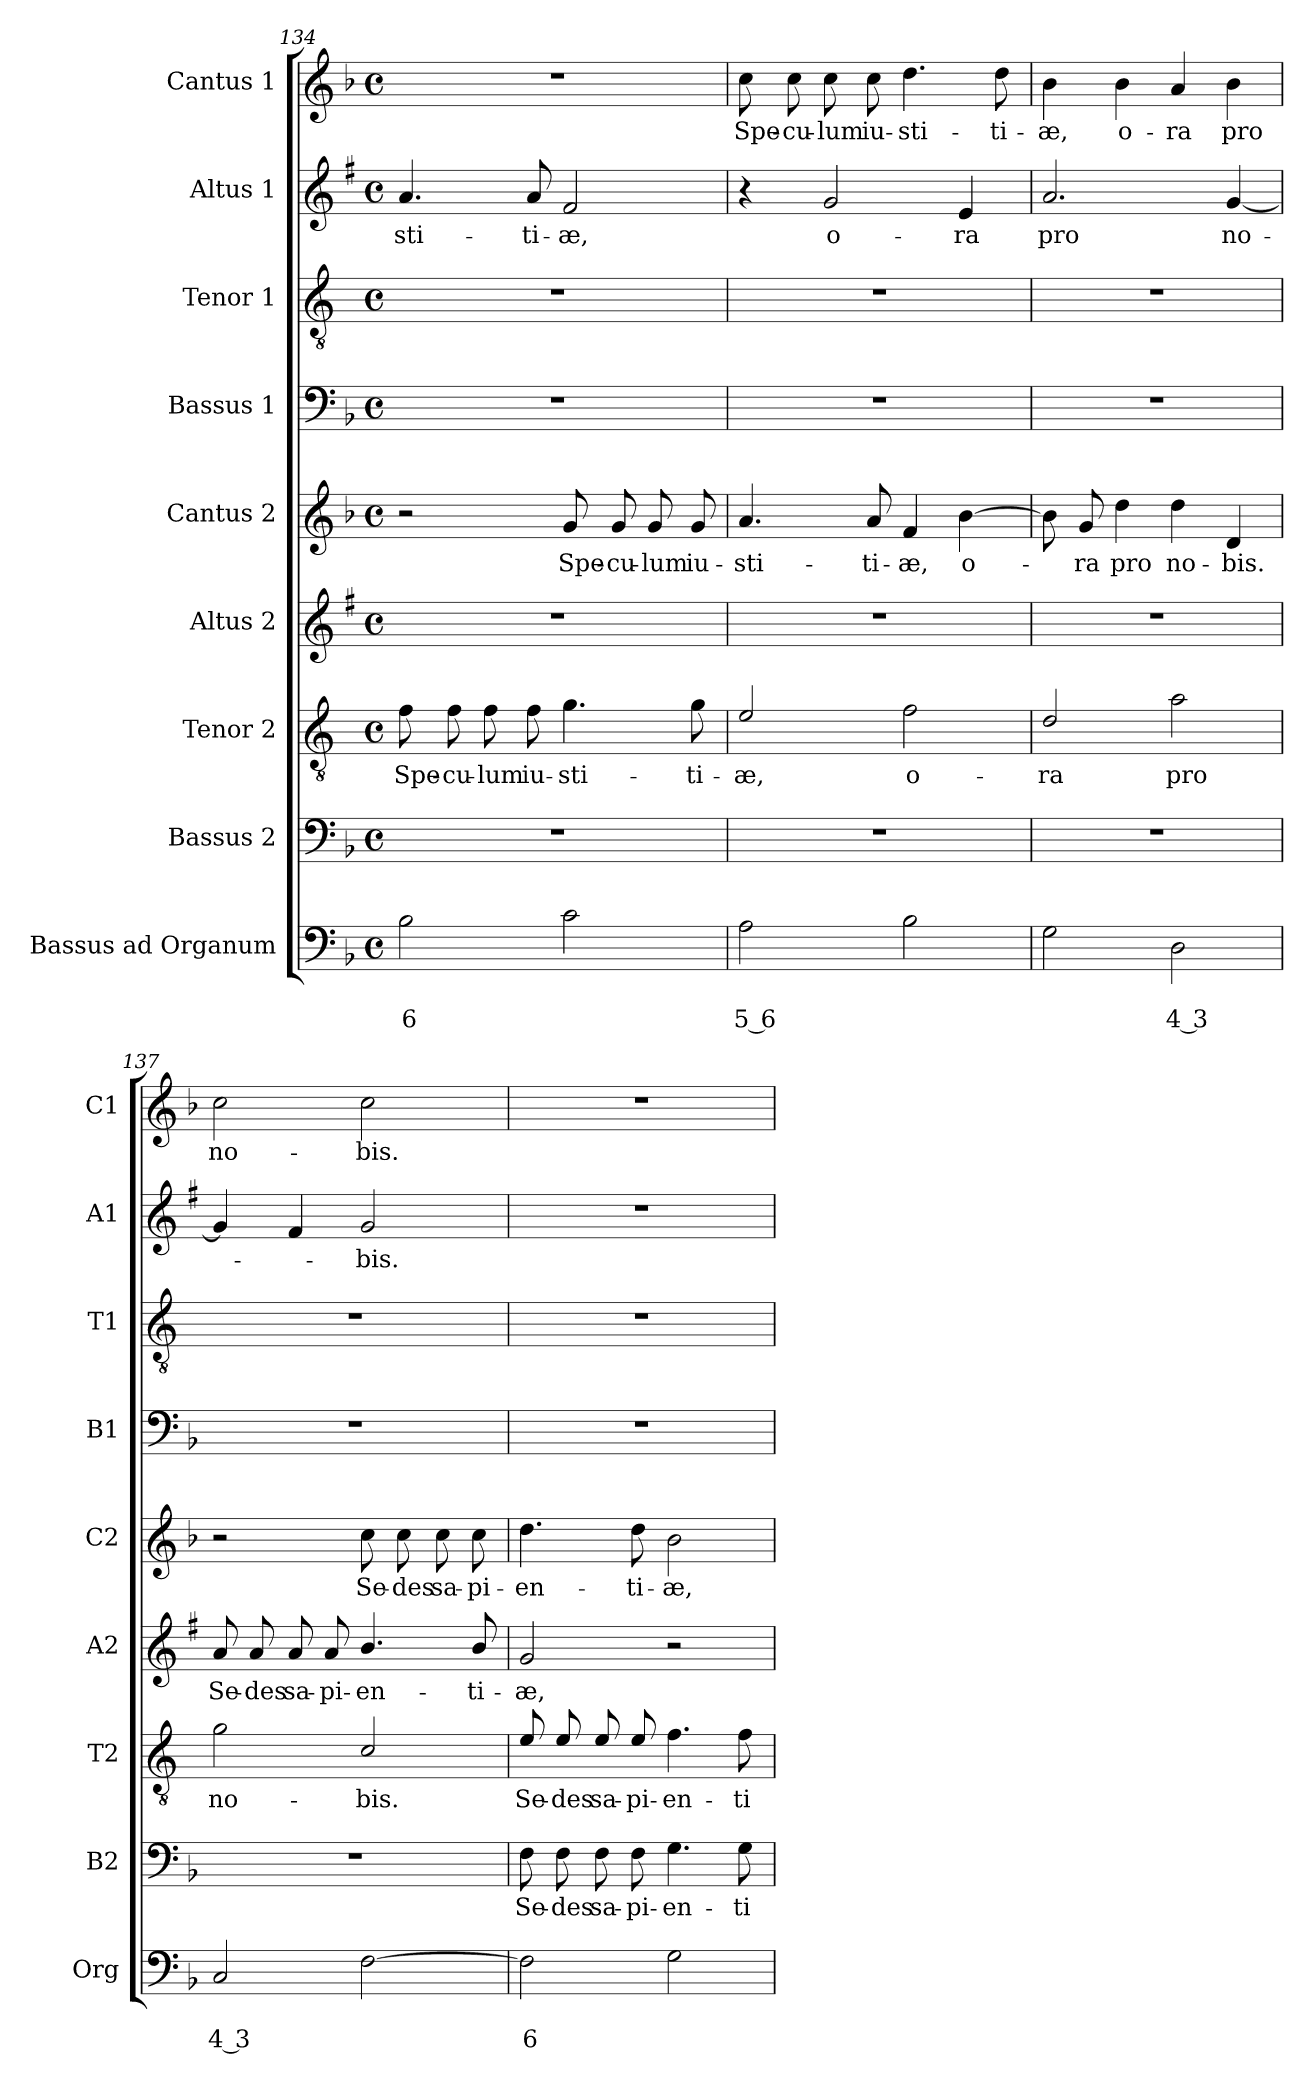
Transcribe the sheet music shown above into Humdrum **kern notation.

**kern	**text	**text	**kern	**text	**kern	**text	**kern	**text	**kern	**text	**kern	**kern	**kern	**text	**kern	**text
*part9	*part9	*part9	*part8	*part8	*part7	*part7	*part6	*part6	*part5	*part5	*part4	*part3	*part2	*part2	*part1	*part1
*staff9	*staff9	*staff9	*staff8	*staff8	*staff7	*staff7	*staff6	*staff6	*staff5	*staff5	*staff4	*staff3	*staff2	*staff2	*staff1	*staff1
*I"Bassus ad Organum	*	*	*I"Bassus 2	*	*I"Tenor 2	*	*I"Altus 2	*	*I"Cantus 2	*	*I"Bassus 1	*I"Tenor 1	*I"Altus 1	*	*I"Cantus 1	*
*I'Org	*	*	*I'B2	*	*I'T2	*	*I'A2	*	*I'C2	*	*I'B1	*I'T1	*I'A1	*	*I'C1	*
!!LO:PB:g=z
*clefF4	*	*	*clefF4	*	*clefGv2	*	*clefG2	*	*clefG2	*	*clefF4	*clefGv2	*clefG2	*	*clefG2	*
*	*	*	*	*	*ITrd4c7	*	*ITrd1c2	*	*	*	*	*ITrd4c7	*ITrd1c2	*	*	*
*k[b-]	*	*	*k[b-]	*	*k[b-]	*	*k[b-]	*	*k[b-]	*	*k[b-]	*k[b-]	*k[b-]	*	*k[b-]	*
*F:	*	*	*F:	*	*F:	*	*F:	*	*F:	*	*F:	*F:	*F:	*	*F:	*
*M4/4	*	*	*M4/4	*	*M4/4	*	*M4/4	*	*M4/4	*	*M4/4	*M4/4	*M4/4	*	*M4/4	*
*met(c)	*	*	*met(c)	*	*met(c)	*	*met(c)	*	*met(c)	*	*met(c)	*met(c)	*met(c)	*	*met(c)	*
=134	=134	=134	=134	=134	=134	=134	=134	=134	=134	=134	=134	=134	=134	=134	=134	=134
!	!	!LO:LY:b	!	!	!	!LO:LY:b	!	!	!	!	!	!	!	!LO:LY:b	!	!
2B-\	.	6	1r	.	8B-\	Spe-	1r	.	2r	.	1r	1r	4.g/	-sti-	1r	.
!	!	!	!	!	!	!LO:LY:b	!	!	!	!	!	!	!	!	!	!
.	.	.	.	.	8B-\	-cu-	.	.	.	.	.	.	.	.	.	.
!	!	!	!	!	!	!LO:LY:b	!	!	!	!	!	!	!	!	!	!
.	.	.	.	.	8B-\	-lum	.	.	.	.	.	.	.	.	.	.
!	!	!	!	!	!	!LO:LY:b	!	!	!	!	!	!	!	!LO:LY:b	!	!
.	.	.	.	.	8B-\	iu-	.	.	.	.	.	.	8g/	-ti-	.	.
!	!	!	!	!	!	!LO:LY:b	!	!	!	!LO:LY:b	!	!	!	!LO:LY:b	!	!
2c\	.	.	.	.	4.c\	-sti-	.	.	8g/	Spe-	.	.	2e/	-æ,	.	.
!	!	!	!	!	!	!	!	!	!	!LO:LY:b	!	!	!	!	!	!
.	.	.	.	.	.	.	.	.	8g/	-cu-	.	.	.	.	.	.
!	!	!	!	!	!	!	!	!	!	!LO:LY:b	!	!	!	!	!	!
.	.	.	.	.	.	.	.	.	8g/	-lum	.	.	.	.	.	.
!	!	!	!	!	!	!LO:LY:b	!	!	!	!LO:LY:b	!	!	!	!	!	!
.	.	.	.	.	8c\	-ti-	.	.	8g/	iu-	.	.	.	.	.	.
=135	=135	=135	=135	=135	=135	=135	=135	=135	=135	=135	=135	=135	=135	=135	=135	=135
!	!	!LO:LY:b	!	!	!	!LO:LY:b	!	!	!	!LO:LY:b	!	!	!	!	!	!LO:LY:b
2A\	.	5 6	1r	.	2A/	-æ,	1r	.	4.a/	-sti-	1r	1r	4r	.	8cc\	Spe-
!	!	!	!	!	!	!	!	!	!	!	!	!	!	!	!	!LO:LY:b
.	.	.	.	.	.	.	.	.	.	.	.	.	.	.	8cc\	-cu-
!	!	!	!	!	!	!	!	!	!	!	!	!	!	!LO:LY:b	!	!LO:LY:b
.	.	.	.	.	.	.	.	.	.	.	.	.	2f/	o-	8cc\	-lum
!	!	!	!	!	!	!	!	!	!	!LO:LY:b	!	!	!	!	!	!LO:LY:b
.	.	.	.	.	.	.	.	.	8a/	-ti-	.	.	.	.	8cc\	iu-
!	!	!	!	!	!	!LO:LY:b	!	!	!	!LO:LY:b	!	!	!	!	!	!LO:LY:b
2B-\	.	.	.	.	2B-\	o-	.	.	4f/	-æ,	.	.	.	.	4.dd\	-sti-
!	!	!	!	!	!	!	!	!	!	!LO:LY:b	!	!	!	!LO:LY:b	!	!
.	.	.	.	.	.	.	.	.	[4b-\	o-	.	.	4d/	-ra	.	.
!	!	!	!	!	!	!	!	!	!	!	!	!	!	!	!	!LO:LY:b
.	.	.	.	.	.	.	.	.	.	.	.	.	.	.	8dd\	-ti-
=136	=136	=136	=136	=136	=136	=136	=136	=136	=136	=136	=136	=136	=136	=136	=136	=136
!	!	!	!	!	!	!LO:LY:b	!	!	!	!	!	!	!	!LO:LY:b	!	!LO:LY:b
2G\	.	.	1r	.	2G/	-ra	1r	.	8b-\]	.	1r	1r	2.g/	pro	4b-\	-æ,
!	!	!	!	!	!	!	!	!	!	!LO:LY:b	!	!	!	!	!	!
.	.	.	.	.	.	.	.	.	8g/	-ra	.	.	.	.	.	.
!	!	!	!	!	!	!	!	!	!	!LO:LY:b	!	!	!	!	!	!LO:LY:b
.	.	.	.	.	.	.	.	.	4dd\	pro	.	.	.	.	4b-\	o-
!	!	!LO:LY:b	!	!	!	!LO:LY:b	!	!	!	!LO:LY:b	!	!	!	!	!	!LO:LY:b
2D\	.	4 3	.	.	2d\	pro	.	.	4dd\	no-	.	.	.	.	4a/	-ra
!	!	!	!	!	!	!	!	!	!	!LO:LY:b	!	!	!	!LO:LY:b	!	!LO:LY:b
.	.	.	.	.	.	.	.	.	4d/	-bis.	.	.	[4f/	no-	4b-\	pro
=137	=137	=137	=137	=137	=137	=137	=137	=137	=137	=137	=137	=137	=137	=137	=137	=137
!	!	!LO:LY:b	!	!	!	!LO:LY:b	!	!LO:LY:b	!	!	!	!	!	!	!	!LO:LY:b
2C/	.	4 3	1r	.	2c\	no-	8g/	Se-	2r	.	1r	1r	4f/]	.	2cc\	no-
!	!	!	!	!	!	!	!	!LO:LY:b	!	!	!	!	!	!	!	!
.	.	.	.	.	.	.	8g/	-des	.	.	.	.	.	.	.	.
!	!	!	!	!	!	!	!	!LO:LY:b	!	!	!	!	!	!	!	!
.	.	.	.	.	.	.	8g/	sa-	.	.	.	.	4e/	.	.	.
!	!	!	!	!	!	!	!	!LO:LY:b	!	!	!	!	!	!	!	!
.	.	.	.	.	.	.	8g/	-pi-	.	.	.	.	.	.	.	.
!	!	!	!	!	!	!LO:LY:b	!	!LO:LY:b	!	!LO:LY:b	!	!	!	!LO:LY:b	!	!LO:LY:b
[2F\	.	.	.	.	2F/	-bis.	4.a/	-en-	8cc\	Se-	.	.	2f/	-bis.	2cc\	-bis.
!	!	!	!	!	!	!	!	!	!	!LO:LY:b	!	!	!	!	!	!
.	.	.	.	.	.	.	.	.	8cc\	-des	.	.	.	.	.	.
!	!	!	!	!	!	!	!	!	!	!LO:LY:b	!	!	!	!	!	!
.	.	.	.	.	.	.	.	.	8cc\	sa-	.	.	.	.	.	.
!	!	!	!	!	!	!	!	!LO:LY:b	!	!LO:LY:b	!	!	!	!	!	!
.	.	.	.	.	.	.	8a/	-ti-	8cc\	-pi-	.	.	.	.	.	.
!!LO:LB:g=z
=138	=138	=138	=138	=138	=138	=138	=138	=138	=138	=138	=138	=138	=138	=138	=138	=138
!	!	!LO:LY:b	!	!LO:LY:b	!	!LO:LY:b	!	!LO:LY:b	!	!LO:LY:b	!	!	!	!	!	!
2F\]	.	6	8F\	Se-	8A/	Se-	2f/	-æ,	4.dd\	-en-	1r	1r	1r	.	1r	.
!	!	!	!	!LO:LY:b	!	!LO:LY:b	!	!	!	!	!	!	!	!	!	!
.	.	.	8F\	-des	8A/	-des	.	.	.	.	.	.	.	.	.	.
!	!	!	!	!LO:LY:b	!	!LO:LY:b	!	!	!	!	!	!	!	!	!	!
.	.	.	8F\	sa-	8A/	sa-	.	.	.	.	.	.	.	.	.	.
!	!	!	!	!LO:LY:b	!	!LO:LY:b	!	!	!	!LO:LY:b	!	!	!	!	!	!
.	.	.	8F\	-pi-	8A/	-pi-	.	.	8dd\	-ti-	.	.	.	.	.	.
!	!	!	!	!LO:LY:b	!	!LO:LY:b	!	!	!	!LO:LY:b	!	!	!	!	!	!
2G\	.	.	4.G\	-en-	4.B-\	-en-	2r	.	2b-\	-æ,	.	.	.	.	.	.
!	!	!	!	!LO:LY:b	!	!LO:LY:b	!	!	!	!	!	!	!	!	!	!
.	.	.	8G\	-ti-	8B-\	-ti-	.	.	.	.	.	.	.	.	.	.
=	=	=	=	=	=	=	=	=	=	=	=	=	=	=	=	=
*-	*-	*-	*-	*-	*-	*-	*-	*-	*-	*-	*-	*-	*-	*-	*-	*-
